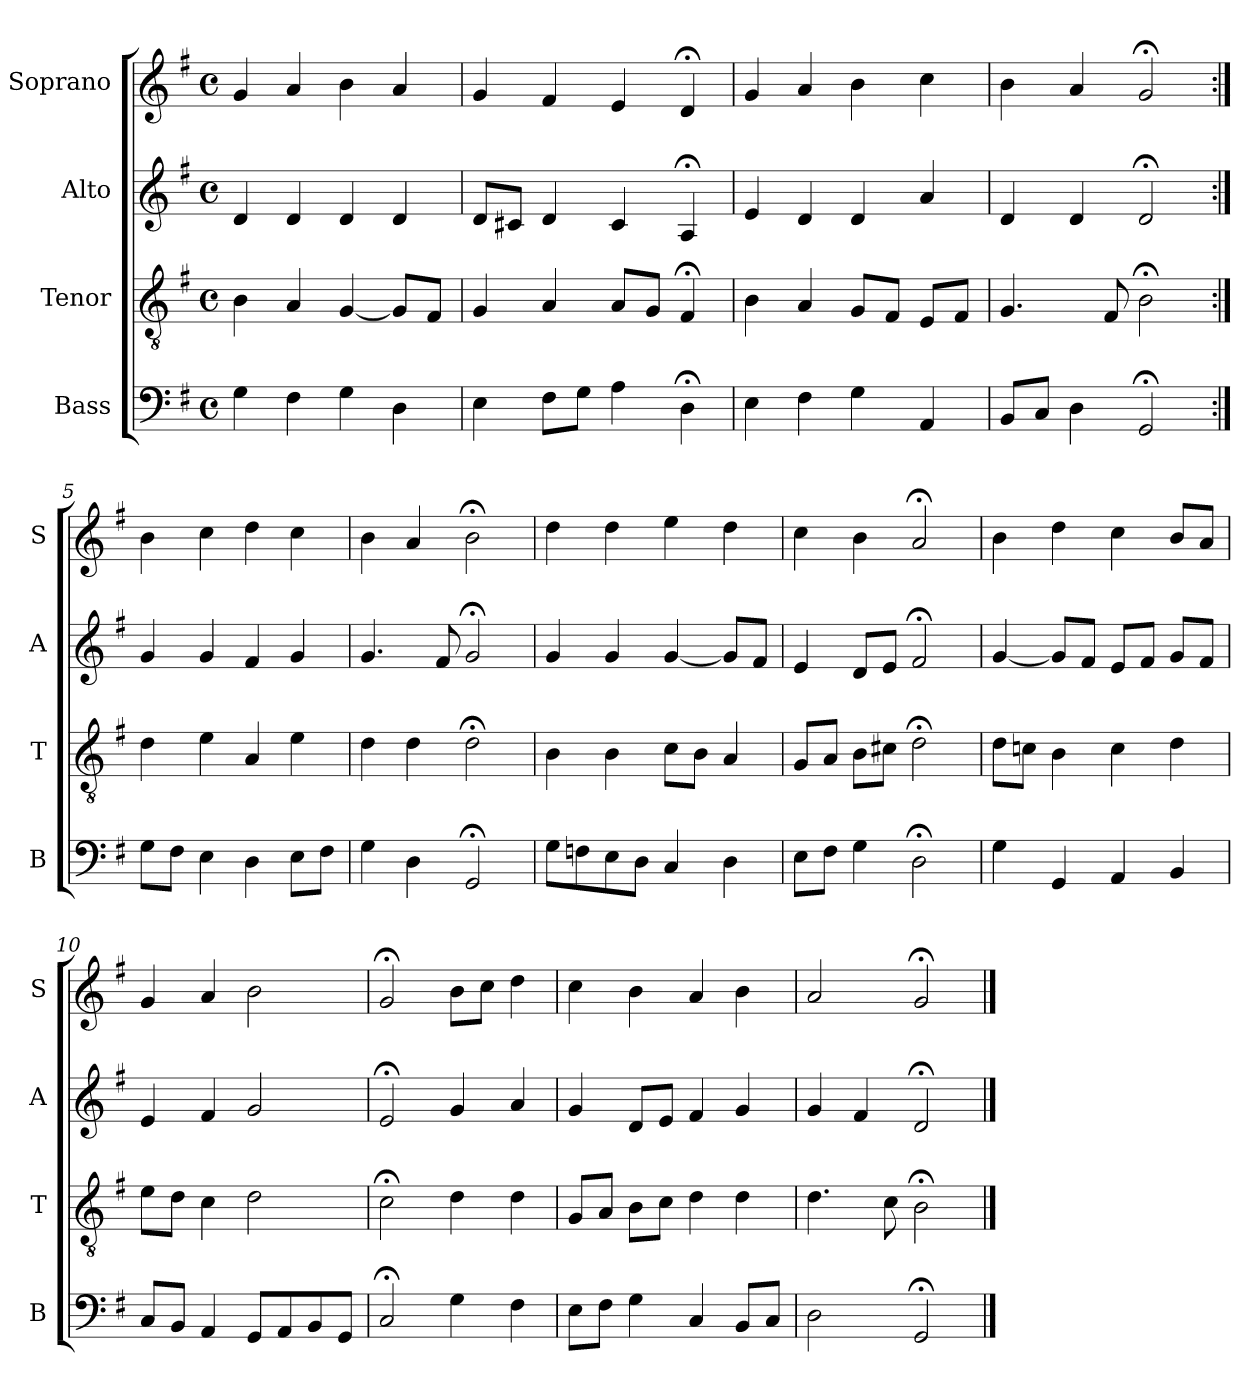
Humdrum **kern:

**kern	**kern	**kern	**kern
*part4	*part3	*part2	*part1
*staff4	*staff3	*staff2	*staff1
*I"Bass	*I"Tenor	*I"Alto	*I"Soprano
*I'B	*I'T	*I'A	*I'S
*clefF4	*clefGv2	*clefG2	*clefG2
*k[f#]	*k[f#]	*k[f#]	*k[f#]
*G:	*G:	*G:	*G:
*M4/4	*M4/4	*M4/4	*M4/4
*met(c)	*met(c)	*met(c)	*met(c)
*MM100	*MM100	*MM100	*MM100
=1	=1	=1	=1
4G	4B	4d	4g
4F#	4A	4d	4a
4G	[4G	4d	4b
4D	8GL]	4d	4a
.	8F#J	.	.
=2	=2	=2	=2
4E	4G	8dL	4g
.	.	8c#XJ	.
8F#L	4A	4d	4f#
8GJ	.	.	.
4A	8AL	4c#	4e
.	8GJ	.	.
4D;<	4F#;<	4A;<	4d;<
=3	=3	=3	=3
4E	4B	4e	4g
4F#	4A	4d	4a
4G	8GL	4d	4b
.	8F#J	.	.
4AA	8EL	4a	4cc
.	8F#J	.	.
=4	=4	=4	=4
8BBL	4.G	4d	4b
8CJ	.	.	.
4D	.	4d	4a
.	8F#	.	.
2GG;<	2B;<	2d;<	2g;<
=5:|!	=5:|!	=5:|!	=5:|!
8GL	4d	4g	4b
8F#J	.	.	.
4E	4e	4g	4cc
4D	4A	4f#	4dd
8EL	4e	4g	4cc
8F#J	.	.	.
=6	=6	=6	=6
4G	4d	4.g	4b
4D	4d	.	4a
.	.	8f#	.
2GG;<	2d;<	2g;<	2b;<
=7	=7	=7	=7
8GL	4B	4g	4dd
8Fn	.	.	.
8E	4B	4g	4dd
8DJ	.	.	.
4C	8cL	[4g	4ee
.	8BJ	.	.
4D	4A	8gL]	4dd
.	.	8f#J	.
=8	=8	=8	=8
8EL	8GL	4e	4cc
8F#J	8AJ	.	.
4G	8BL	8dL	4b
.	8c#XJ	8eJ	.
2D;<	2d;<	2f#;<	2a;<
=9	=9	=9	=9
4G	8dL	[4g	4b
.	8cnJ	.	.
4GG	4B	8gL]	4dd
.	.	8f#J	.
4AA	4c	8eL	4cc
.	.	8f#J	.
4BB	4d	8gL	8bL
.	.	8f#J	8aJ
=10	=10	=10	=10
8CL	8eL	4e	4g
8BBJ	8dJ	.	.
4AAi	4ci	4f#i	4ai
8GGL	2d	2g	2b
8AA	.	.	.
8BB	.	.	.
8GGJ	.	.	.
=11	=11	=11	=11
2C;<	2c;<	2e;<	2g;<
4G	4d	4g	8bL
.	.	.	8ccJ
4F#	4d	4a	4dd
=12	=12	=12	=12
8EL	8GL	4g	4cc
8F#J	8AJ	.	.
4G	8BL	8dL	4b
.	8cJ	8eJ	.
4C	4d	4f#	4a
8BBL	4d	4g	4b
8CJ	.	.	.
=13	=13	=13	=13
2D	4.d	4g	2a
.	.	4f#	.
.	8c	.	.
2GG;<	2B;<	2d;<	2g;<
==	==	==	==
*-	*-	*-	*-
